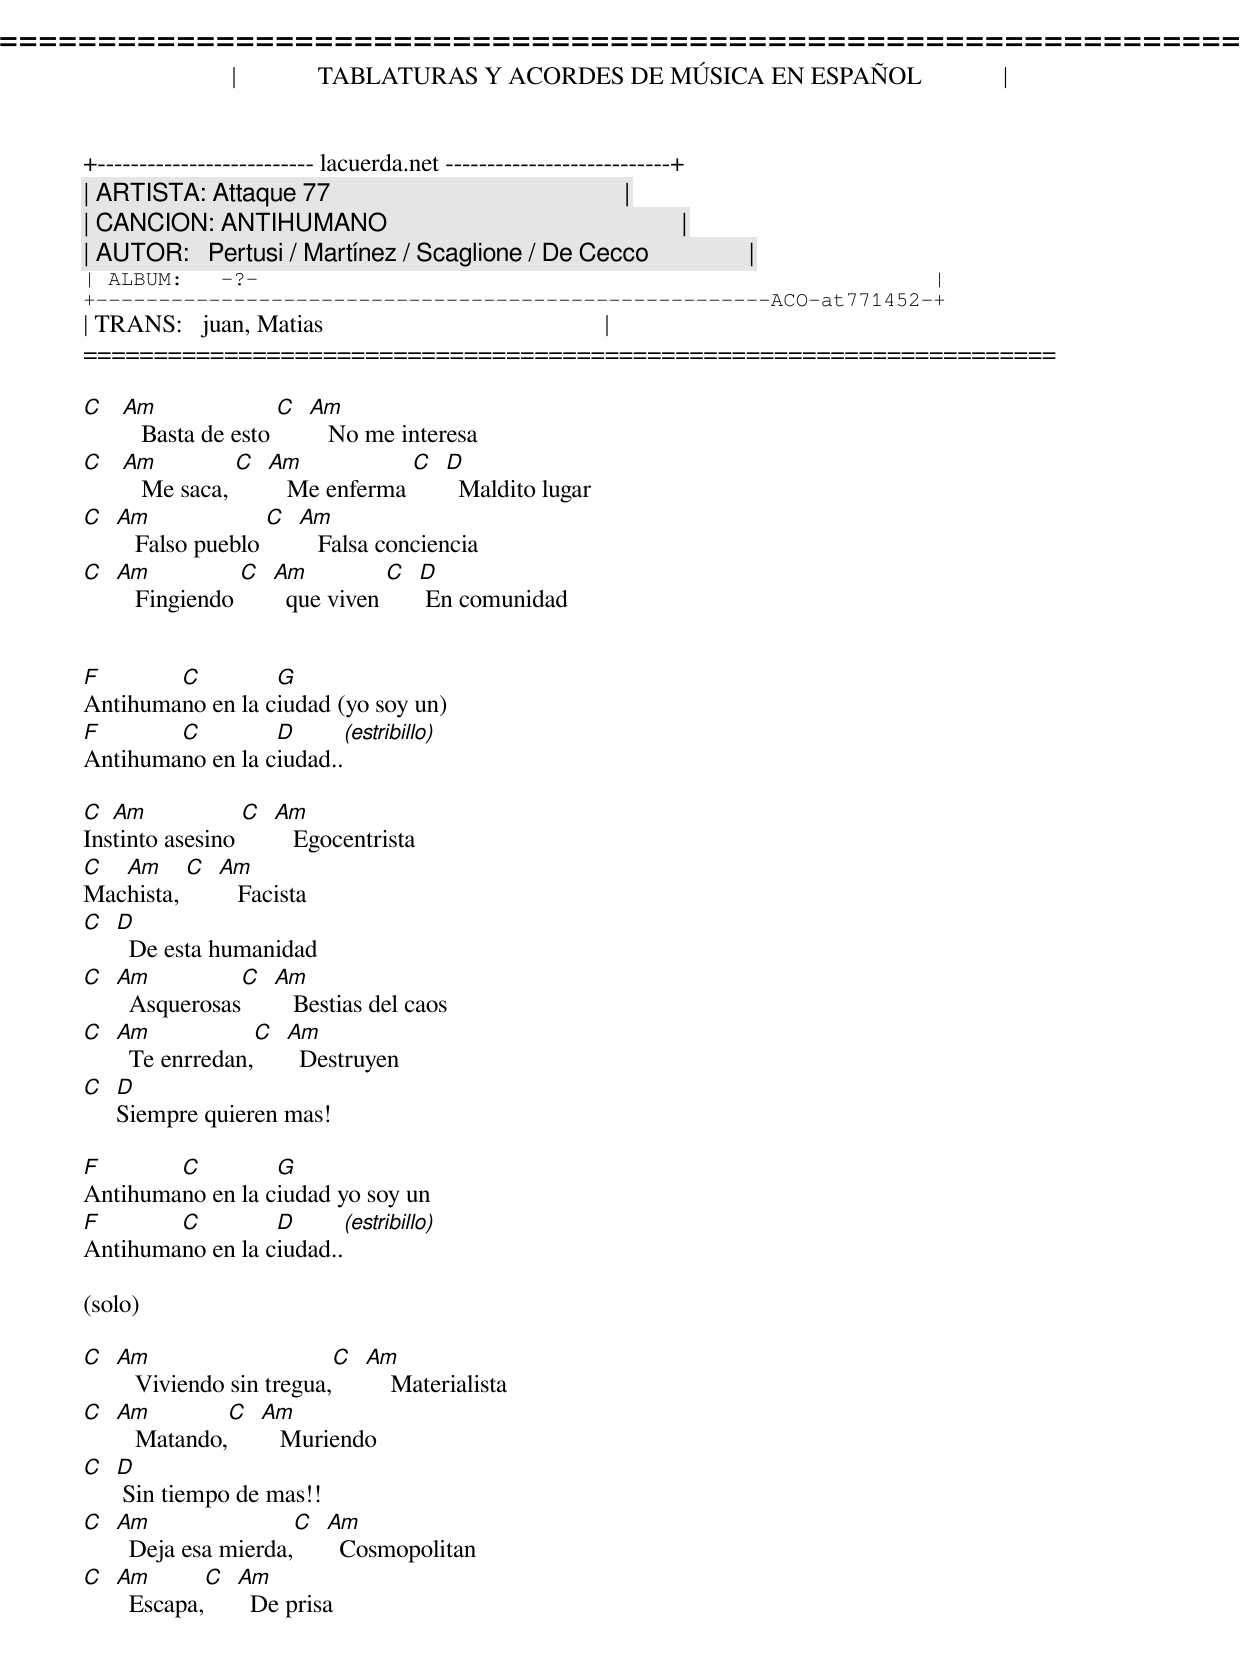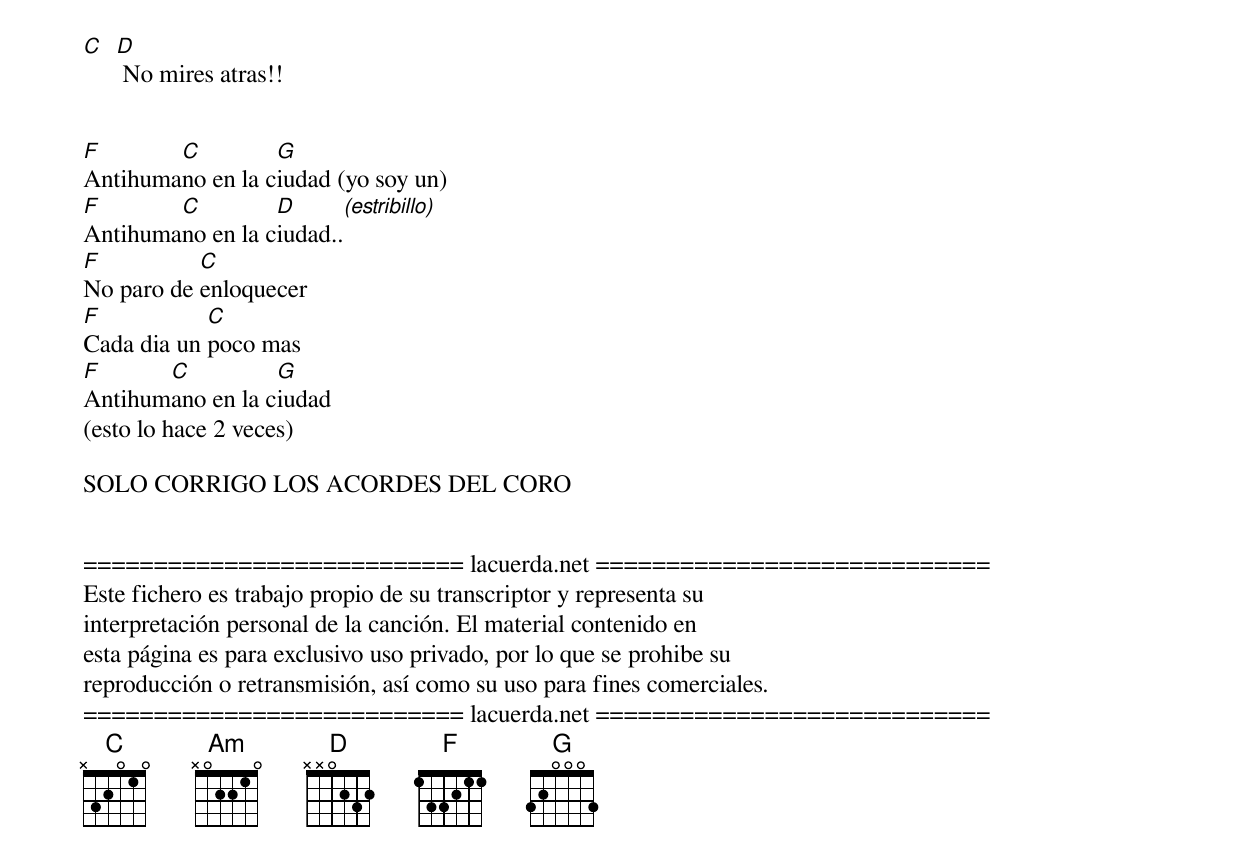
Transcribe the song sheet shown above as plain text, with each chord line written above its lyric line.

=====================================================================
|             TABLATURAS Y ACORDES DE MÚSICA EN ESPAÑOL             |
+-------------------------- lacuerda.net ---------------------------+
| ARTISTA: Attaque 77                                               |
| CANCION: ANTIHUMANO                                               |
| AUTOR:   Pertusi / Martínez / Scaglione / De Cecco                |
| ALBUM:   -?-                                                      |
+------------------------------------------------------ACO-at771452-+
| TRANS:   juan, Matias                                             |
=====================================================================

C  Am               C Am
      Basta de esto      No me interesa
C  Am          C Am            C D
      Me saca,      Me enferma     Maldito lugar
C Am              C Am
     Falso pueblo      Falsa conciencia
C Am           C Am          C D
     Fingiendo     que viven    En comunidad


F       C         G
Antihumano en la ciudad (yo soy un)
F       C         D               (estribillo)
Antihumano en la ciudad..

C  Am            C Am
Instinto asesino      Egocentrista
C  Am     C Am
Machista,      Facista
C D
    De esta humanidad
C Am          C Am
    Asquerosas     Bestias del caos
C Am            C Am
    Te enrredan,    Destruyen
C D
  Siempre quieren mas!

F       C         G
Antihumano en la ciudad yo soy un
F       C         D               (estribillo)
Antihumano en la ciudad..

(solo)

C Am                     C Am
     Viviendo sin tregua,      Materialista
C Am         C Am
     Matando,     Muriendo
C D
   Sin tiempo de mas!!
C Am                C Am
    Deja esa mierda,    Cosmopolitan
C Am       C Am
    Escapa,    De prisa
C D
   No mires atras!!


F       C         G
Antihumano en la ciudad (yo soy un)
F       C         D               (estribillo)
Antihumano en la ciudad..
F          C
No paro de enloquecer
F           C
Cada dia un poco mas
F      C          G
Antihumano en la ciudad
(esto lo hace 2 veces)

SOLO CORRIGO LOS ACORDES DEL CORO


=========================== lacuerda.net ============================
Este fichero es trabajo propio de su transcriptor y representa su
interpretación personal de la canción. El material contenido en
esta página es para exclusivo uso privado, por lo que se prohibe su
reproducción o retransmisión, así como su uso para fines comerciales.
=========================== lacuerda.net ============================
